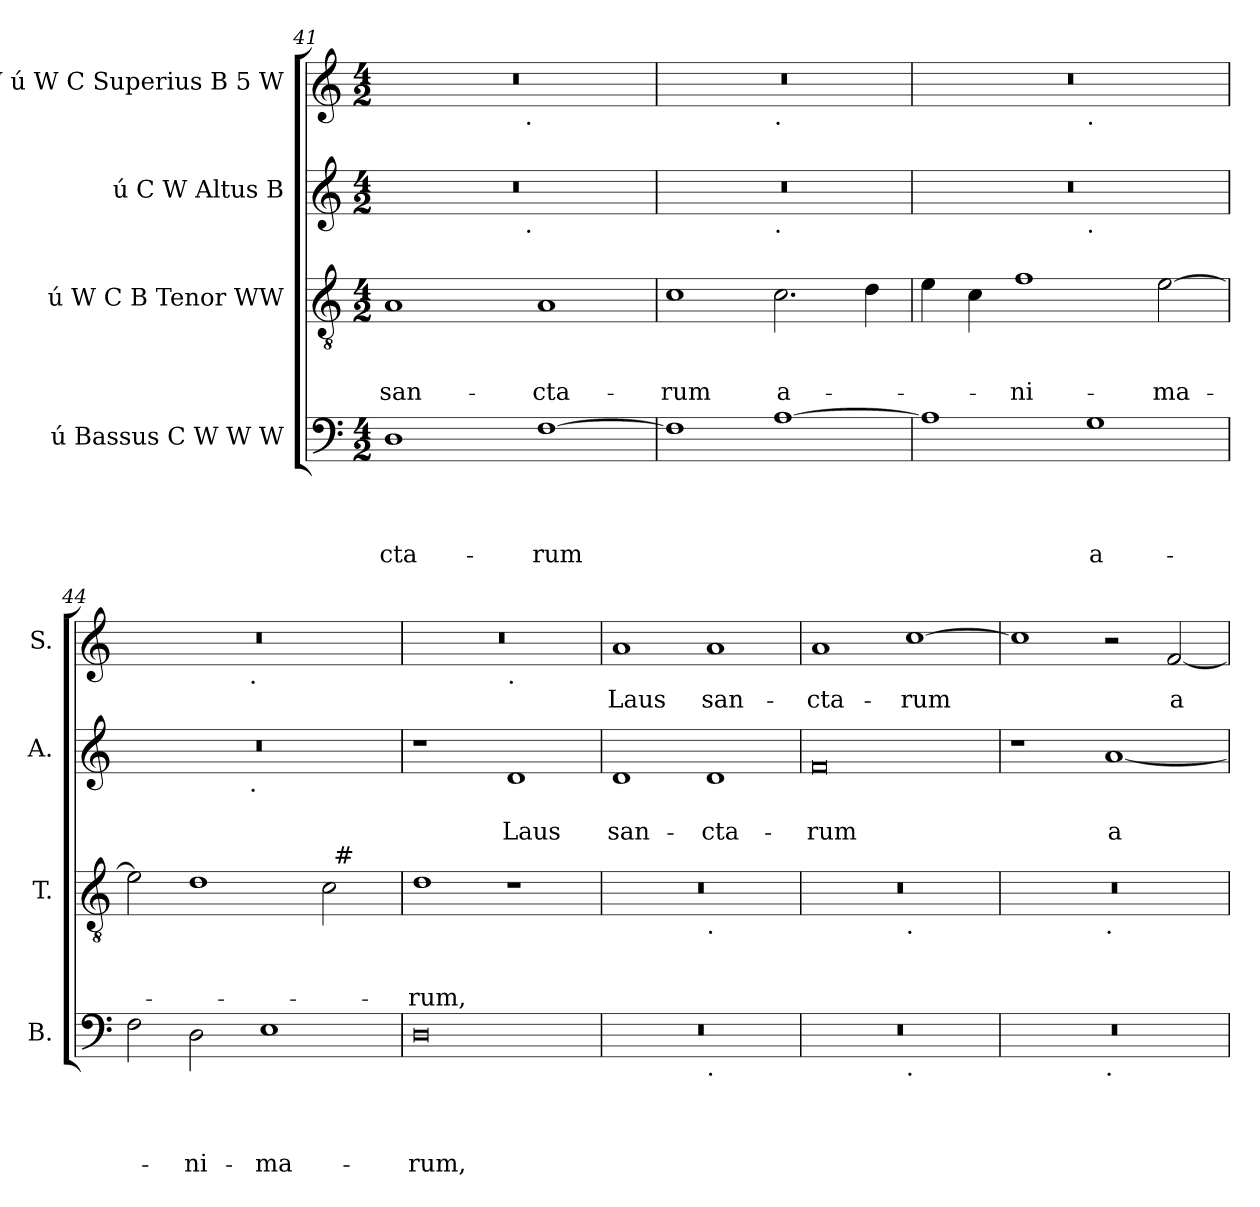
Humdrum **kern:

**kern	**text	**text	**text	**text	**kern	**text	**text	**text	**kern	**text	**text	**kern	**text
*part4	*part4	*part4	*part4	*part4	*part3	*part3	*part3	*part3	*part2	*part2	*part2	*part1	*part1
*staff4	*staff4	*staff4	*staff4	*staff4	*staff3	*staff3	*staff3	*staff3	*staff2	*staff2	*staff2	*staff1	*staff1
*I"ú Bassus C W W W	*	*	*	*	*I"ú W C B Tenor WW	*	*	*	*I"ú C W Altus B	*	*	*I"W ú W C Superius B 5 W	*
*I'B.	*	*	*	*	*I'T.	*	*	*	*I'A.	*	*	*I'S.	*
*clefF4	*	*	*	*	*clefGv2	*	*	*	*clefG2	*	*	*clefG2	*
*k[]	*	*	*	*	*k[]	*	*	*	*k[]	*	*	*k[]	*
*C:	*	*	*	*	*C:	*	*	*	*C:	*	*	*C:	*
*M4/2	*	*	*	*	*M4/2	*	*	*	*M4/2	*	*	*M4/2	*
=41	=41	=41	=41	=41	=41	=41	=41	=41	=41	=41	=41	=41	=41
!	!	!	!	!LO:LY:b	!	!	!	!LO:LY:b	!	!	!	!	!
*	*	*	*	*	*	*	*	*	*^	*	*	*^	*
1D	.	.	.	-cta-	1A	.	.	san-	0r	2ryy	.	.	0r	2ryy	.
.	.	.	.	.	.	.	.	.	.	4...ryy	.	.	.	4...ryy	.
!	!	!	!	!	!	!	!	!	!	!	!	!	!	!LO:TX:b:t=.	!
!	!	!	!	!	!	!	!	!	!	!LO:TX:b:t=.	!	!	!	!	!
.	.	.	.	.	.	.	.	.	.	1ryy	.	.	.	1ryy	.
!	!	!	!	!LO:LY:b	!	!	!	!LO:LY:b	!	!	!	!	!	!	!
[>1F	.	.	.	-rum	1A	.	.	-cta-	.	.	.	.	.	.	.
.	.	.	.	.	.	.	.	.	.	32ryy	.	.	.	32ryy	.
=42	=42	=42	=42	=42	=42	=42	=42	=42	=42	=42	=42	=42	=42	=42	=42
!	!	!	!	!	!	!	!	!LO:LY:b	!	!	!	!	!	!	!
1F]	.	.	.	.	1c	.	.	-rum	0r	1ryy	.	.	0r	1ryy	.
!	!	!	!	!	!	!	!	!	!	!	!	!	!	!LO:TX:b:t=.	!
!	!	!	!	!	!	!	!	!	!	!LO:TX:b:t=.	!	!	!	!	!
!	!	!	!	!	!	!	!	!LO:LY:b	!	!	!	!	!	!	!
[>1A	.	.	.	.	2.c\	.	.	a-	.	1ryy	.	.	.	1ryy	.
.	.	.	.	.	4d\	.	.	.	.	.	.	.	.	.	.
=43	=43	=43	=43	=43	=43	=43	=43	=43	=43	=43	=43	=43	=43	=43	=43
1A]	.	.	.	.	4e\	.	.	.	0r	1ryy	.	.	0r	1ryy	.
.	.	.	.	.	4c\	.	.	.	.	.	.	.	.	.	.
!	!	!	!	!	!	!	!	!LO:LY:b	!	!	!	!	!	!	!
.	.	.	.	.	1f	.	.	-ni-	.	.	.	.	.	.	.
!	!	!	!	!	!	!	!	!	!	!	!	!	!	!LO:TX:b:t=.	!
!	!	!	!	!	!	!	!	!	!	!LO:TX:b:t=.	!	!	!	!	!
!	!	!	!	!LO:LY:b:rj	!	!	!	!	!	!	!	!	!	!	!
1G	.	.	.	a-	.	.	.	.	.	1ryy	.	.	.	1ryy	.
!	!	!	!	!	!	!	!	!LO:LY:b	!	!	!	!	!	!	!
.	.	.	.	.	[>2e\	.	.	-ma-	.	.	.	.	.	.	.
=44	=44	=44	=44	=44	=44	=44	=44	=44	=44	=44	=44	=44	=44	=44	=44
*	*	*	*	*	*^	*	*	*	*	*	*	*	*	*	*
2F\	.	.	.	.	2e\]	1ryy	.	.	.	0r	2ryy	.	.	0r	2ryy	.
!	!	!	!	!LO:LY:b	!	!	!	!	!	!	!	!	!	!	!	!
2D\	.	.	.	-ni-	1d	.	.	.	.	.	4...ryy	.	.	.	4...ryy	.
!	!	!	!	!	!	!	!	!	!	!	!	!	!	!	!LO:TX:b:t=.	!
!	!	!	!	!	!	!	!	!	!	!	!LO:TX:b:t=.	!	!	!	!	!
.	.	.	.	.	.	.	.	.	.	.	1ryy	.	.	.	1ryy	.
!	!	!	!	!LO:LY:b	!	!	!	!	!	!	!	!	!	!	!	!
1E	.	.	.	-ma-	.	2ryy	.	.	.	.	.	.	.	.	.	.
.	.	.	.	.	2c\	32ryy	.	.	.	.	.	.	.	.	.	.
!	!	!	!	!	!	!LO:TX:a:t=#	!	!	!	!	!	!	!	!	!	!
.	.	.	.	.	.	4...ryy	.	.	.	.	.	.	.	.	.	.
.	.	.	.	.	.	.	.	.	.	.	32ryy	.	.	.	32ryy	.
!!LO:LB:g=z	!!
=45	=45	=45	=45	=45	=45	=45	=45	=45	=45	=45	=45	=45	=45	=45	=45	=45
!	!	!	!	!LO:LY:b	!	!	!	!	!LO:LY:b	!	!	!	!	!	!	!
*	*	*	*	*	*v	*v	*	*	*	*	*	*	*	*	*	*
*	*	*	*	*	*	*	*	*	*v	*v	*	*	*	*	*
0D	.	.	.	-rum,	1d	.	.	-rum,	1r	.	.	0r	1ryy	.
!	!	!	!	!	!	!	!	!	!	!	!	!	!LO:TX:b:t=.	!
!	!	!	!	!	!	!	!	!	!	!	!LO:LY:b	!	!	!
.	.	.	.	.	1r	.	.	.	1d	.	Laus	.	1ryy	.
=46	=46	=46	=46	=46	=46	=46	=46	=46	=46	=46	=46	=46	=46	=46
!	!	!	!	!	!	!	!	!	!	!	!LO:LY:b	!	!	!LO:LY:b
*^	*	*	*	*	*^	*	*	*	*	*	*	*v	*v	*
0r	1ryy	.	.	.	.	0r	1ryy	.	.	.	1d	.	san-	1a	Laus
!	!	!	!	!	!	!	!LO:TX:b:t=.	!	!	!	!	!	!	!	!
!	!LO:TX:b:t=.	!	!	!	!	!	!	!	!	!	!	!	!	!	!
!	!	!	!	!	!	!	!	!	!	!	!	!	!LO:LY:b	!	!LO:LY:b
.	1ryy	.	.	.	.	.	1ryy	.	.	.	1d	.	-cta-	1a	san-
=47	=47	=47	=47	=47	=47	=47	=47	=47	=47	=47	=47	=47	=47	=47	=47
!	!	!	!	!	!	!	!	!	!	!	!	!	!LO:LY:b	!	!LO:LY:b
0r	1ryy	.	.	.	.	0r	1ryy	.	.	.	0f	.	-rum	1a	-cta-
!	!	!	!	!	!	!	!LO:TX:b:t=.	!	!	!	!	!	!	!	!
!	!LO:TX:b:t=.	!	!	!	!	!	!	!	!	!	!	!	!	!	!
!	!	!	!	!	!	!	!	!	!	!	!	!	!	!	!LO:LY:b
.	1ryy	.	.	.	.	.	1ryy	.	.	.	.	.	.	[>1cc	-rum
=48	=48	=48	=48	=48	=48	=48	=48	=48	=48	=48	=48	=48	=48	=48	=48
0r	1ryy	.	.	.	.	0r	1ryy	.	.	.	1r	.	.	1cc]	.
!	!	!	!	!	!	!	!LO:TX:b:t=.	!	!	!	!	!	!	!	!
!	!LO:TX:b:t=.	!	!	!	!	!	!	!	!	!	!	!	!	!	!
!	!	!	!	!	!	!	!	!	!	!	!	!	!LO:LY:b:rj	!	!
.	1ryy	.	.	.	.	.	1ryy	.	.	.	[<1a	.	a-	2r	.
!	!	!	!	!	!	!	!	!	!	!	!	!	!	!	!LO:LY:b
.	.	.	.	.	.	.	.	.	.	.	.	.	.	[<2f/	a-
*v	*v	*	*	*	*	*	*	*	*	*	*	*	*	*	*
*	*	*	*	*	*v	*v	*	*	*	*	*	*	*	*
=	=	=	=	=	=	=	=	=	=	=	=	=	=
*-	*-	*-	*-	*-	*-	*-	*-	*-	*-	*-	*-	*-	*-
